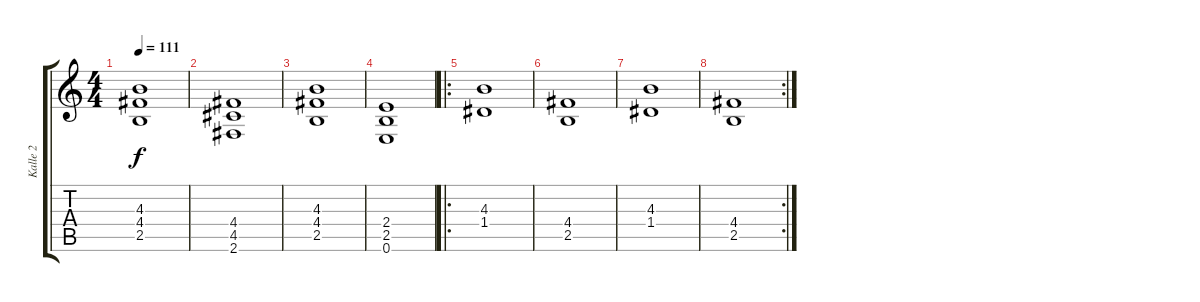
\track ("Kalle 2" "Kalle 2") {instrument overdrivenguitar}
\staff {score tabs}
\tuning (E4 B3 G3 D3 A2 E2) {hide}
\ts (4 4)
\tempo 111
\clef g2
\ks c
(4.3 4.4 2.5).1{dy f volume 11} |
(4.4 4.5 2.6).1 |
(4.3 4.4 2.5).1 |
(2.4 2.5 0.6).1 |
\ro
(4.3 1.4).1 |
(4.4 2.5).1 |
(4.3 1.4).1 |
\rc 2
(4.4 2.5).1
